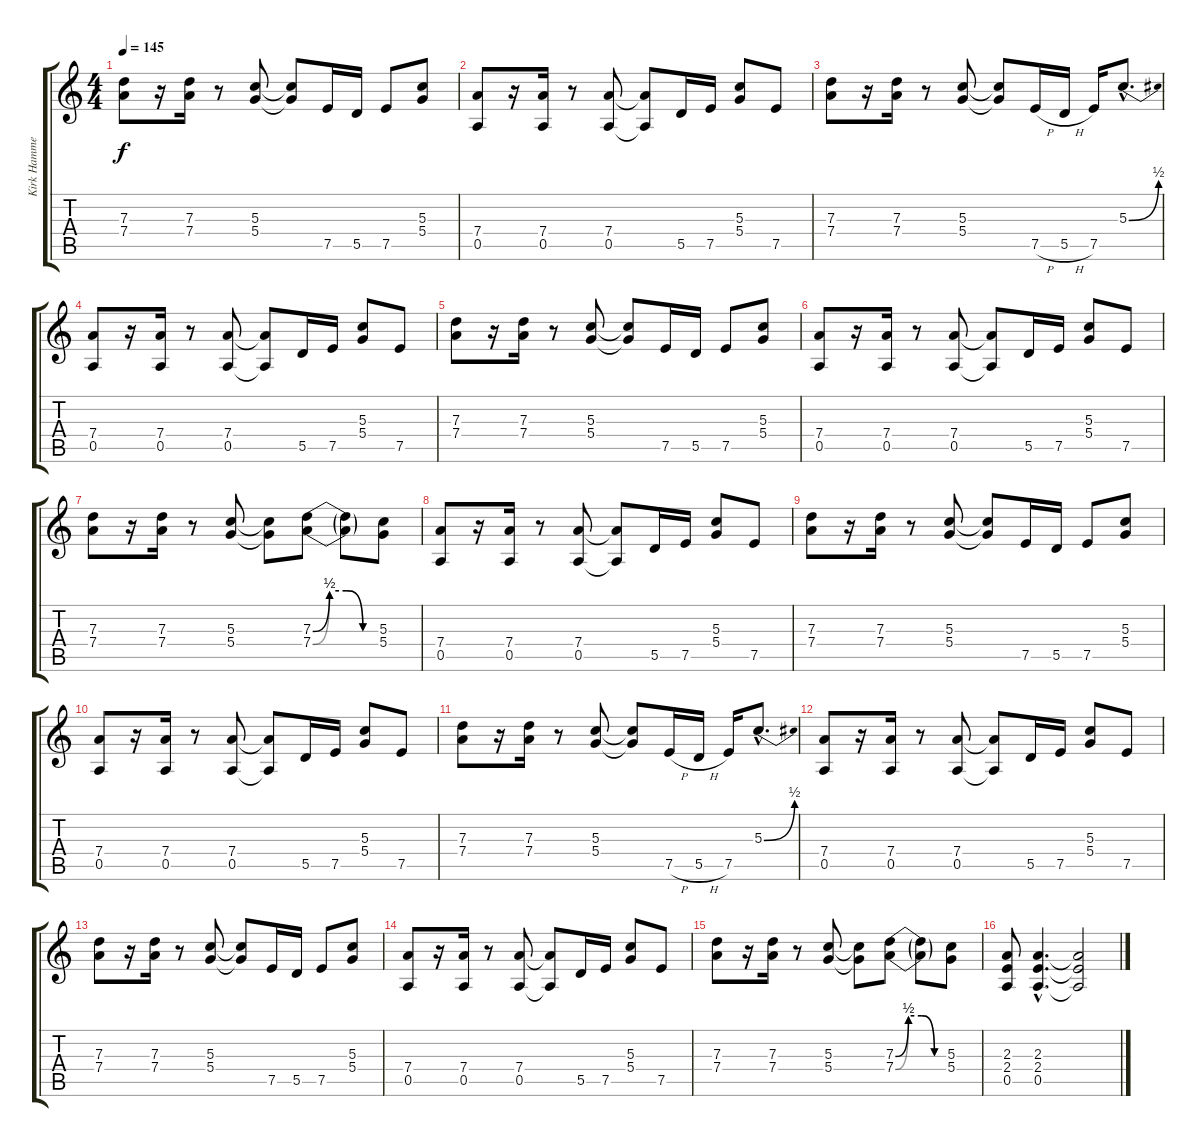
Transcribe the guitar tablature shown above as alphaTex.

\track ("Kirk Hammet (Ov. Gtr)" "Kirk Hamme") {instrument overdrivenguitar}
\staff {score tabs}
\tuning (E4 B3 G3 D3 A2 E2) {hide}
\ts (4 4)
\tempo 145
\clef g2
\ks c
(7.3 7.4).8{dy f} r.16 (7.3 7.4).16 r.8 (5.3 5.4).8 (5.3{t} 5.4{t}).8 7.5.16 5.5.16 7.5.8 (5.3 5.4).8 |
(7.4 0.5).8 r.16 (7.4 0.5).16 r.8 (7.4 0.5).8 (7.4{t} 0.5{t}).8 5.5.16 7.5.16 (5.3 5.4).8 7.5.8 |
(7.3 7.4).8 r.16 (7.3 7.4).16 r.8 (5.3 5.4).8 (5.3{t} 5.4{t}).8 7.5{h}.16 5.5{h}.16 7.5.16 5.3{be (bend 0 0 60 2) hac}.8{d} |
(7.4 0.5).8 r.16 (7.4 0.5).16 r.8 (7.4 0.5).8 (7.4{t} 0.5{t}).8 5.5.16 7.5.16 (5.3 5.4).8 7.5.8 |
(7.3 7.4).8 r.16 (7.3 7.4).16 r.8 (5.3 5.4).8 (5.3{t} 5.4{t}).8 7.5.16 5.5.16 7.5.8 (5.3 5.4).8 |
(7.4 0.5).8 r.16 (7.4 0.5).16 r.8 (7.4 0.5).8 (7.4{t} 0.5{t}).8 5.5.16 7.5.16 (5.3 5.4).8 7.5.8 |
(7.3 7.4).8 r.16 (7.3 7.4).16 r.8 (5.3 5.4).8 (5.3{t} 5.4{t}).8 (7.3{be (custom 0 0 15 2 30 2 45 0 60 0)} 7.4{be (custom 0 0 15 2 30 2 45 0 60 0)}).8 (7.3{t} 7.4{t}).8 (5.3 5.4).8 |
(7.4 0.5).8 r.16 (7.4 0.5).16 r.8 (7.4 0.5).8 (7.4{t} 0.5{t}).8 5.5.16 7.5.16 (5.3 5.4).8 7.5.8 |
(7.3 7.4).8 r.16 (7.3 7.4).16 r.8 (5.3 5.4).8 (5.3{t} 5.4{t}).8 7.5.16 5.5.16 7.5.8 (5.3 5.4).8 |
(7.4 0.5).8 r.16 (7.4 0.5).16 r.8 (7.4 0.5).8 (7.4{t} 0.5{t}).8 5.5.16 7.5.16 (5.3 5.4).8 7.5.8 |
(7.3 7.4).8 r.16 (7.3 7.4).16 r.8 (5.3 5.4).8 (5.3{t} 5.4{t}).8 7.5{h}.16 5.5{h}.16 7.5.16 5.3{be (bend 0 0 60 2) hac}.8{d} |
(7.4 0.5).8 r.16 (7.4 0.5).16 r.8 (7.4 0.5).8 (7.4{t} 0.5{t}).8 5.5.16 7.5.16 (5.3 5.4).8 7.5.8 |
(7.3 7.4).8 r.16 (7.3 7.4).16 r.8 (5.3 5.4).8 (5.3{t} 5.4{t}).8 7.5.16 5.5.16 7.5.8 (5.3 5.4).8 |
(7.4 0.5).8 r.16 (7.4 0.5).16 r.8 (7.4 0.5).8 (7.4{t} 0.5{t}).8 5.5.16 7.5.16 (5.3 5.4).8 7.5.8 |
(7.3 7.4).8 r.16 (7.3 7.4).16 r.8 (5.3 5.4).8 (5.3{t} 5.4{t}).8 (7.3{be (custom 0 0 15 2 30 2 45 0 60 0)} 7.4{be (custom 0 0 15 2 30 2 45 0 60 0)}).8 (7.3{t} 7.4{t}).8 (5.3 5.4).8 |
(2.3 2.4 0.5).8 (2.3{hac} 2.4{hac} 0.5{hac}).4{d} (2.3{t} 2.4{t} 0.5{t}).2
